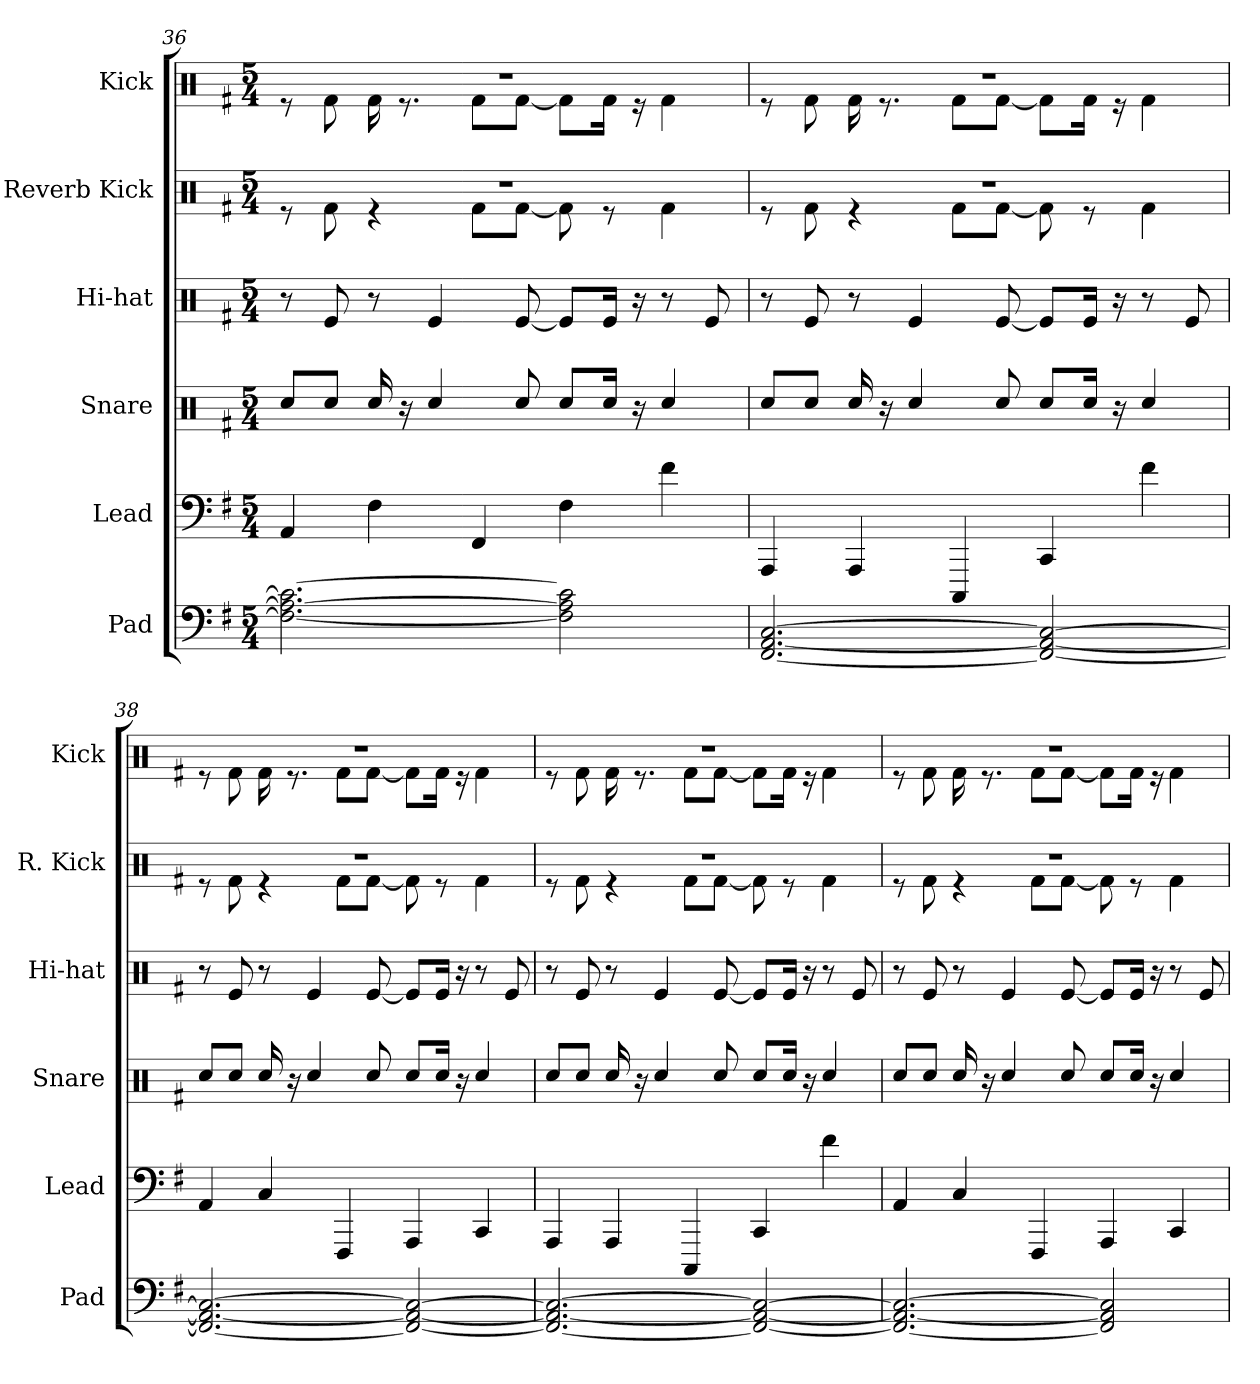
**kern	**kern	**kern	**kern	**kern	**kern
*part6	*part5	*part4	*part3	*part2	*part1
*staff6	*staff5	*staff4	*staff3	*staff2	*staff1
*I"Pad	*I"Lead	*I"Snare	*I"Hi-hat	*I"Reverb Kick	*I"Kick
*I'Pad	*I'Lead	*I'Snare	*I'Hi-hat	*I'R. Kick	*I'Kick
*clefF4	*clefF4	*clefX	*clefX	*clefX	*clefX
*k[f#]	*k[f#]	*k[f#]	*k[f#]	*k[f#]	*k[f#]
*M5/4	*M5/4	*M5/4	*M5/4	*M5/4	*M5/4
=36	=36	=36	=36	=36	=36
*	*	*	*	*^	*^
2.F#\_ 2.A\_ 2.c\_	4AA/	8Rcc/L	8r	4%5r	8r	4%5r	8r
.	.	8Rcc/J	8Re/	.	8Rf\	.	8Rf\
.	4F#\	16Rcc/	8r	.	4r	.	16Rf\
.	.	16r	.	.	.	.	8.r
.	.	4Rcc/	4Re/	.	.	.	.
.	4FF#/	.	.	.	8Rf\L	.	8Rf\L
.	.	8Rcc/	[8Re/	.	[8Rf\J	.	[8Rf\J
2F#\] 2A\] 2c\]	4F#\	8Rcc/L	8Re/L]	.	8Rf\]	.	8Rf\L]
.	.	16Rcc/Jk	16Re/Jk	.	8r	.	16Rf\Jk
.	.	16r	16r	.	.	.	16r
.	4f#\	4Rcc/	8r	.	4Rf\	.	4Rf\
.	.	.	8Re/	.	.	.	.
!!LO:PB:g=z	!!
=37	=37	=37	=37	=37	=37	=37	=37
[2.FF#/ [2.AA/ [2.C/	4AAA/	8Rcc/L	8r	4%5r	8r	4%5r	8r
.	.	8Rcc/J	8Re/	.	8Rf\	.	8Rf\
.	4AAA/	16Rcc/	8r	.	4r	.	16Rf\
.	.	16r	.	.	.	.	8.r
.	.	4Rcc/	4Re/	.	.	.	.
.	4CCC/	.	.	.	8Rf\L	.	8Rf\L
.	.	8Rcc/	[8Re/	.	[8Rf\J	.	[8Rf\J
2FF#/_ 2AA/_ 2C/_	4CC/	8Rcc/L	8Re/L]	.	8Rf\]	.	8Rf\L]
.	.	16Rcc/Jk	16Re/Jk	.	8r	.	16Rf\Jk
.	.	16r	16r	.	.	.	16r
.	4f#\	4Rcc/	8r	.	4Rf\	.	4Rf\
.	.	.	8Re/	.	.	.	.
=38	=38	=38	=38	=38	=38	=38	=38
2.FF#/_ 2.AA/_ 2.C/_	4AA/	8Rcc/L	8r	4%5r	8r	4%5r	8r
.	.	8Rcc/J	8Re/	.	8Rf\	.	8Rf\
.	4C/	16Rcc/	8r	.	4r	.	16Rf\
.	.	16r	.	.	.	.	8.r
.	.	4Rcc/	4Re/	.	.	.	.
.	4FFF#/	.	.	.	8Rf\L	.	8Rf\L
.	.	8Rcc/	[8Re/	.	[8Rf\J	.	[8Rf\J
2FF#/_ 2AA/_ 2C/_	4AAA/	8Rcc/L	8Re/L]	.	8Rf\]	.	8Rf\L]
.	.	16Rcc/Jk	16Re/Jk	.	8r	.	16Rf\Jk
.	.	16r	16r	.	.	.	16r
.	4CC/	4Rcc/	8r	.	4Rf\	.	4Rf\
.	.	.	8Re/	.	.	.	.
!!LO:LB:g=z	!!
=39	=39	=39	=39	=39	=39	=39	=39
2.FF#/_ 2.AA/_ 2.C/_	4AAA/	8Rcc/L	8r	4%5r	8r	4%5r	8r
.	.	8Rcc/J	8Re/	.	8Rf\	.	8Rf\
.	4AAA/	16Rcc/	8r	.	4r	.	16Rf\
.	.	16r	.	.	.	.	8.r
.	.	4Rcc/	4Re/	.	.	.	.
.	4CCC/	.	.	.	8Rf\L	.	8Rf\L
.	.	8Rcc/	[8Re/	.	[8Rf\J	.	[8Rf\J
2FF#/_ 2AA/_ 2C/_	4CC/	8Rcc/L	8Re/L]	.	8Rf\]	.	8Rf\L]
.	.	16Rcc/Jk	16Re/Jk	.	8r	.	16Rf\Jk
.	.	16r	16r	.	.	.	16r
.	4f#\	4Rcc/	8r	.	4Rf\	.	4Rf\
.	.	.	8Re/	.	.	.	.
=40	=40	=40	=40	=40	=40	=40	=40
2.FF#/_ 2.AA/_ 2.C/_	4AA/	8Rcc/L	8r	4%5r	8r	4%5r	8r
.	.	8Rcc/J	8Re/	.	8Rf\	.	8Rf\
.	4C/	16Rcc/	8r	.	4r	.	16Rf\
.	.	16r	.	.	.	.	8.r
.	.	4Rcc/	4Re/	.	.	.	.
.	4FFF#/	.	.	.	8Rf\L	.	8Rf\L
.	.	8Rcc/	[8Re/	.	[8Rf\J	.	[8Rf\J
2FF#/] 2AA/] 2C/]	4AAA/	8Rcc/L	8Re/L]	.	8Rf\]	.	8Rf\L]
.	.	16Rcc/Jk	16Re/Jk	.	8r	.	16Rf\Jk
.	.	16r	16r	.	.	.	16r
.	4CC/	4Rcc/	8r	.	4Rf\	.	4Rf\
.	.	.	8Re/	.	.	.	.
*	*	*	*	*v	*v	*	*
*	*	*	*	*	*v	*v
=	=	=	=	=	=
*-	*-	*-	*-	*-	*-
